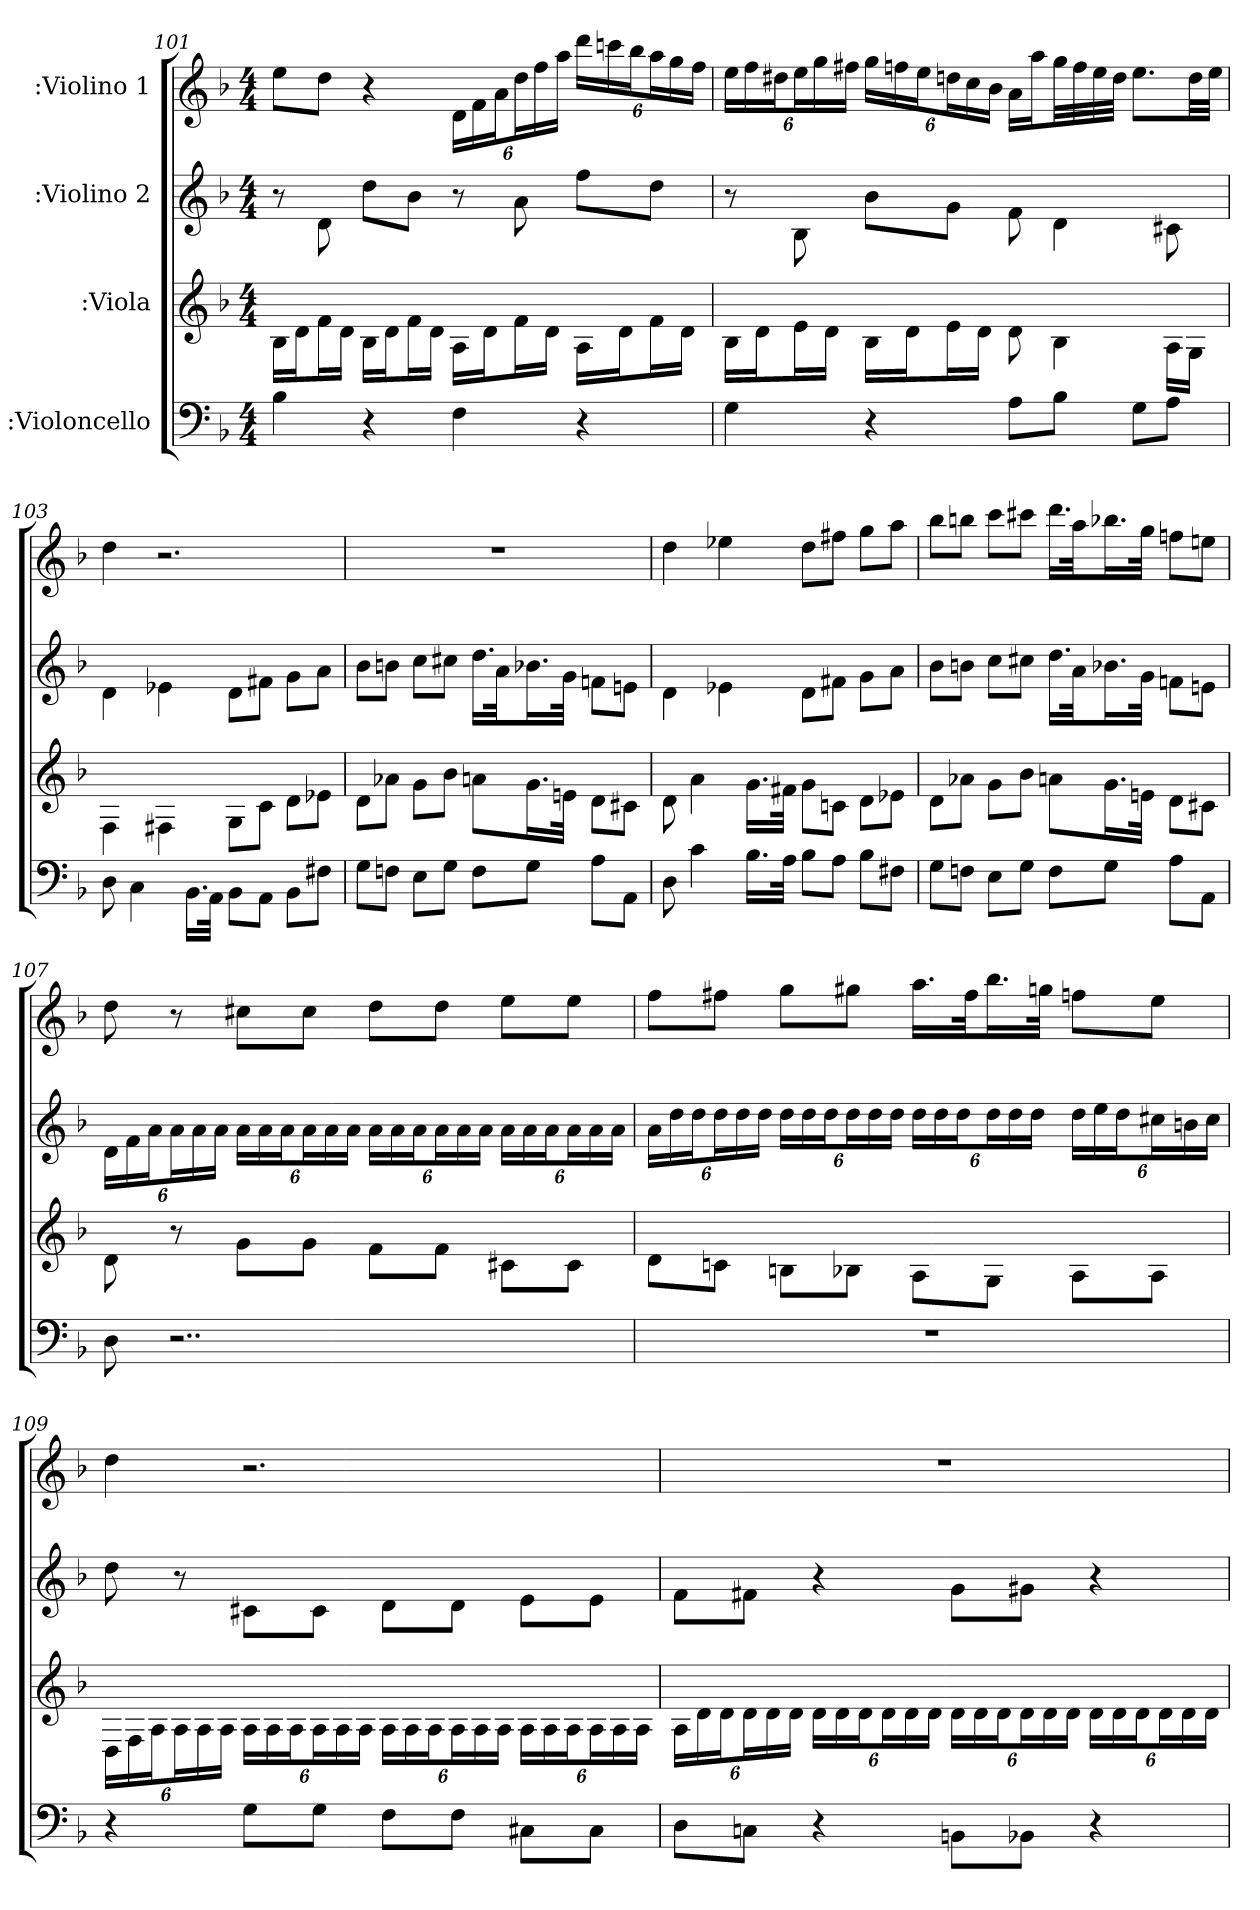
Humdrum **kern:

**kern	**kern	**kern	**kern
*part4	*part3	*part2	*part1
*staff4	*staff3	*staff2	*staff1
*I":Violoncello	*I":Viola	*I":Violino 2	*I":Violino 1
*k[b-]	*k[b-]	*k[b-]	*k[b-]
*d:	*d:	*d:	*d:
*M4/4	*M4/4	*M4/4	*M4/4
=101	=101	=101	=101
4B-\	16B-\LL	8r	8ee\L
.	16d\J	.	.
.	16f\L	8d\	8dd\J
.	16d\JJ	.	.
4r	16B-\LL	8dd\L	4r
.	16d\J	.	.
.	16f\L	8b-\J	.
.	16d\JJ	.	.
4F\	16A\LL	8r	24d\LL
.	.	.	24f\
.	16d\J	.	.
.	.	.	24a\J
.	16f\L	8a\	24dd\L
.	.	.	24ff\
.	16d\JJ	.	.
.	.	.	24aa\JJ
4r	16A\LL	8ff\L	24ddd\LL
.	.	.	24cccn\
.	16d\J	.	.
.	.	.	24bb-\J
.	16f\L	8dd\J	24aa\L
.	.	.	24gg\
.	16d\JJ	.	.
.	.	.	24ff\JJ
=102	=102	=102	=102
4G\	16B-\LL	8r	24ee\LL
.	.	.	24ff\
.	16d\J	.	.
.	.	.	24dd#X\J
.	16e\L	8B-\	24ee\L
.	.	.	24gg\
.	16d\JJ	.	.
.	.	.	24ff#X\JJ
4r	16B-\LL	8b-\L	24gg\LL
.	.	.	24ffn\
.	16d\J	.	.
.	.	.	24ee\J
.	16e\L	8g\J	24ddn\L
.	.	.	24cc\
.	16d\JJ	.	.
.	.	.	24b-\JJ
8A\L	8d\	8f\	16a\LL
.	.	.	16aa\J
8B-\J	4B-\	4d\	32gg\LL
.	.	.	32ff\
.	.	.	32ee\
.	.	.	32dd\JJJ
8G\L	.	.	8.ee\L
8A\J	16A\LL	8c#X\	.
.	16G\JJ	.	32dd\LL
.	.	.	32ee\JJJ
=103	=103	=103	=103
8D\	4F\	4d\	4dd\
4C\	.	.	.
.	4F#X\	4e-X\	2.r
16.BB-\LL	.	.	.
32AA\JJk	.	.	.
8BB-\L	8G\L	8d\L	.
8AA\J	8c\J	8f#X\J	.
8BB-\L	8d\L	8g\L	.
8F#X\J	8e-X\J	8a\J	.
=104	=104	=104	=104
8G\L	8d\L	8b-\L	1r
8Fn\J	8a-X\J	8bn\J	.
8E\L	8g\L	8cc\L	.
8G\J	8b-\J	8cc#X\J	.
8F\L	8an\L	16.dd\LL	.
.	.	32a\Jk	.
8G\J	16.g\L	16.b-X\L	.
.	32en\JJk	32g\JJk	.
8A\L	8d\L	8fn\L	.
8AA\J	8c#X\J	8en\J	.
=105	=105	=105	=105
8D\	8d\	4d\	4dd\
4c\	4a\	.	.
.	.	4e-X\	4ee-X\
16.B-\LL	16.g\LL	.	.
32A\JJk	32f#X\JJk	.	.
8B-\L	8g\L	8d\L	8dd\L
8A\J	8cn\J	8f#X\J	8ff#X\J
8B-\L	8d\L	8g\L	8gg\L
8F#X\J	8e-X\J	8a\J	8aa\J
=106	=106	=106	=106
8G\L	8d\L	8b-\L	8bb-\L
8Fn\J	8a-X\J	8bn\J	8bbn\J
8E\L	8g\L	8cc\L	8ccc\L
8G\J	8b-\J	8cc#X\J	8ccc#X\J
8F\L	8an\L	16.dd\LL	16.ddd\LL
.	.	32a\Jk	32aa\Jk
8G\J	16.g\L	16.b-X\L	16.bb-X\L
.	32en\JJk	32g\JJk	32gg\JJk
8A\L	8d\L	8fn\L	8ffn\L
8AA\J	8c#X\J	8en\J	8een\J
=107	=107	=107	=107
8D\	8d\	24d\LL	8dd\
.	.	24f\	.
.	.	24a\J	.
2..r	8r	24a\L	8r
.	.	24a\	.
.	.	24a\JJ	.
.	8g\L	24a\LL	8cc#X\L
.	.	24a\	.
.	.	24a\J	.
.	8g\J	24a\L	8cc#\J
.	.	24a\	.
.	.	24a\JJ	.
.	8f\L	24a\LL	8dd\L
.	.	24a\	.
.	.	24a\J	.
.	8f\J	24a\L	8dd\J
.	.	24a\	.
.	.	24a\JJ	.
.	8c#X\L	24a\LL	8ee\L
.	.	24a\	.
.	.	24a\J	.
.	8c#\J	24a\L	8ee\J
.	.	24a\	.
.	.	24a\JJ	.
=108	=108	=108	=108
1r	8d\L	24a\LL	8ff\L
.	.	24dd\	.
.	.	24dd\J	.
.	8cn\J	24dd\L	8ff#X\J
.	.	24dd\	.
.	.	24dd\JJ	.
.	8Bn\L	24dd\LL	8gg\L
.	.	24dd\	.
.	.	24dd\J	.
.	8B-X\J	24dd\L	8gg#X\J
.	.	24dd\	.
.	.	24dd\JJ	.
.	8A\L	24dd\LL	16.aa\LL
.	.	24dd\	.
.	.	24dd\J	.
.	.	.	32ff#\Jk
.	8G\J	24dd\L	16.bb-\L
.	.	24dd\	.
.	.	24dd\JJ	.
.	.	.	32ggn\JJk
.	8A\L	24dd\LL	8ffn\L
.	.	24ee\	.
.	.	24dd\J	.
.	8A\J	24cc#X\L	8ee\J
.	.	24bn\	.
.	.	24cc#\JJ	.
=109	=109	=109	=109
4r	24D\LL	8dd\	4dd\
.	24F\	.	.
.	24A\J	.	.
.	24A\L	8r	.
.	24A\	.	.
.	24A\JJ	.	.
8G\L	24A\LL	8c#X\L	2.r
.	24A\	.	.
.	24A\J	.	.
8G\J	24A\L	8c#\J	.
.	24A\	.	.
.	24A\JJ	.	.
8F\L	24A\LL	8d\L	.
.	24A\	.	.
.	24A\J	.	.
8F\J	24A\L	8d\J	.
.	24A\	.	.
.	24A\JJ	.	.
8C#X\L	24A\LL	8e\L	.
.	24A\	.	.
.	24A\J	.	.
8C#\J	24A\L	8e\J	.
.	24A\	.	.
.	24A\JJ	.	.
=110	=110	=110	=110
8D\L	24A\LL	8f\L	1r
.	24d\	.	.
.	24d\J	.	.
8Cn\J	24d\L	8f#X\J	.
.	24d\	.	.
.	24d\JJ	.	.
4r	24d\LL	4r	.
.	24d\	.	.
.	24d\J	.	.
.	24d\L	.	.
.	24d\	.	.
.	24d\JJ	.	.
8BBn\L	24d\LL	8g\L	.
.	24d\	.	.
.	24d\J	.	.
8BB-X\J	24d\L	8g#X\J	.
.	24d\	.	.
.	24d\JJ	.	.
4r	24d\LL	4r	.
.	24d\	.	.
.	24d\J	.	.
.	24d\L	.	.
.	24d\	.	.
.	24d\JJ	.	.
=	=	=	=
*-	*-	*-	*-
